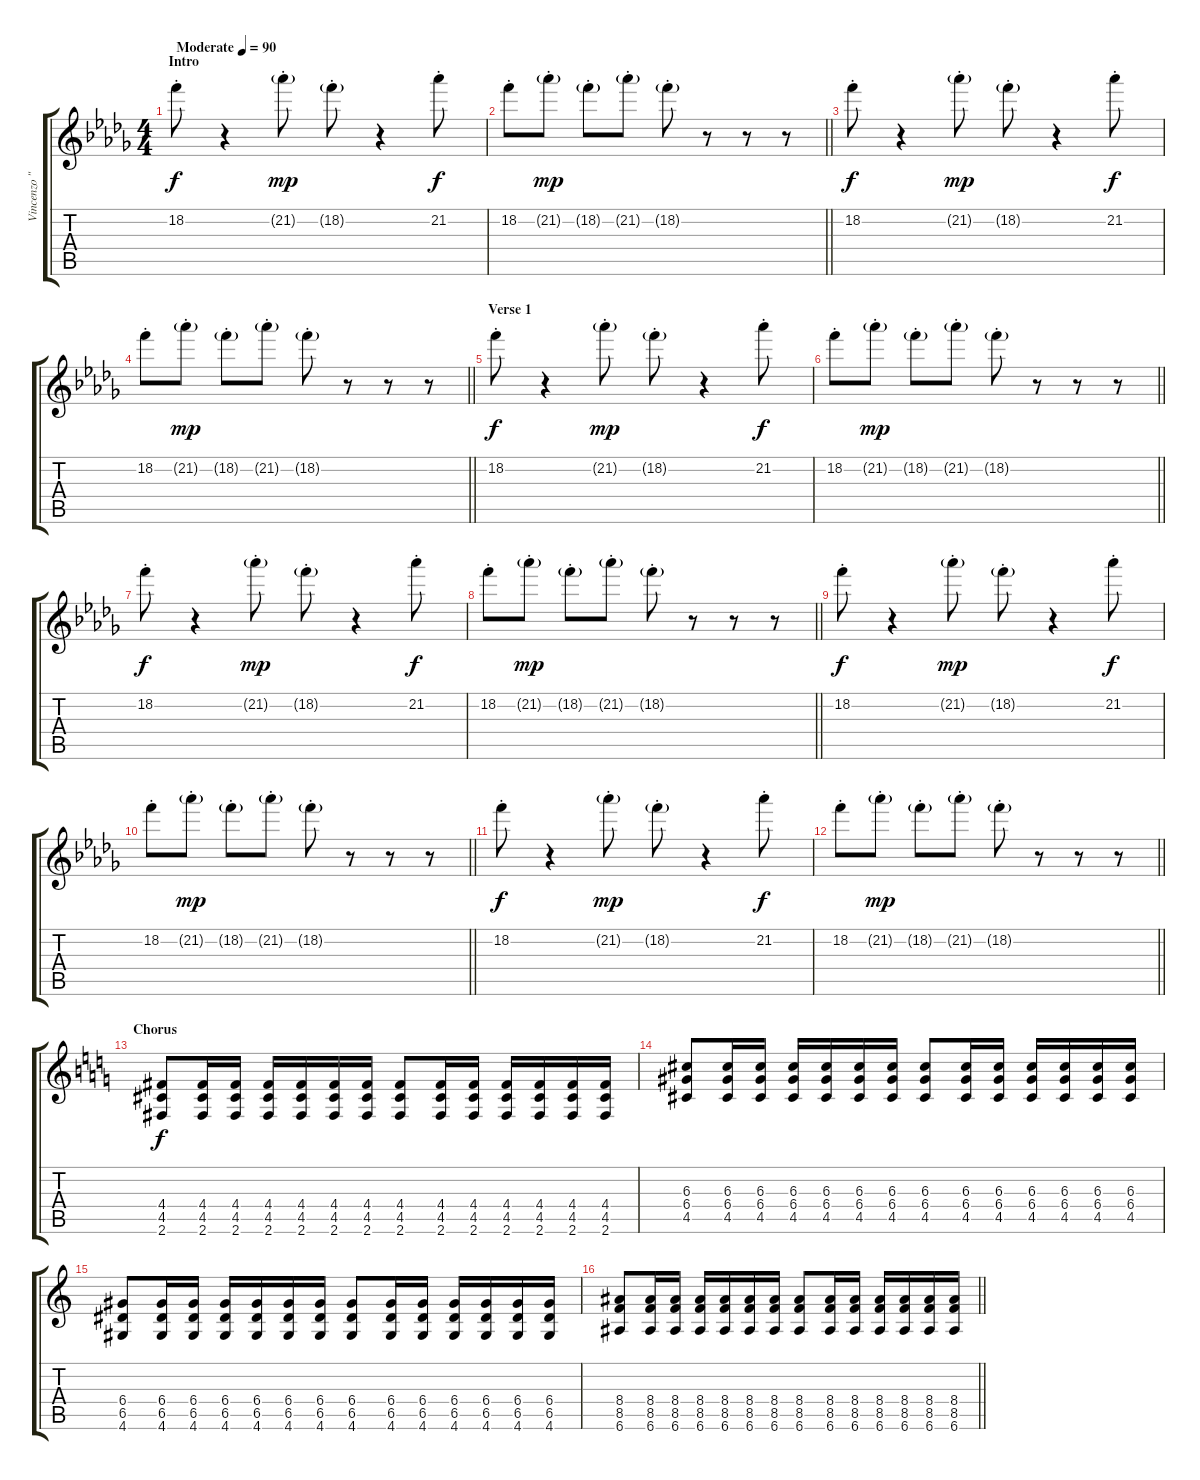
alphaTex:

\track ("Vincenzo \"Vinx\" Cristi (Guitar I)" "Vincenzo \"") {instrument overdrivenguitar}
\staff {score tabs}
\tuning (E4 B3 G3 D3 A2 E2) {hide}
\ts (4 4)
\section ("" "Intro")
\tempo (90 "Moderate")
\clef g2
\ks db
18.2{st}.8{dy f instrument overdrivenguitar} r.4 21.2{g st}.8{dy mp} 18.2{g st}.8 r.4 21.2{st}.8{dy f} |
\barLineRight lightlight
18.2{st}.8 21.2{g st}.8{dy mp} 18.2{g st}.8 21.2{g st}.8 18.2{g st}.8 r.8 r.8 r.8 |
18.2{st}.8{dy f} r.4 21.2{g st}.8{dy mp} 18.2{g st}.8 r.4 21.2{st}.8{dy f} |
\barLineRight lightlight
18.2{st}.8 21.2{g st}.8{dy mp} 18.2{g st}.8 21.2{g st}.8 18.2{g st}.8 r.8 r.8 r.8 |
\section ("" "Verse 1")
18.2{st}.8{dy f} r.4 21.2{g st}.8{dy mp} 18.2{g st}.8 r.4 21.2{st}.8{dy f} |
\barLineRight lightlight
18.2{st}.8 21.2{g st}.8{dy mp} 18.2{g st}.8 21.2{g st}.8 18.2{g st}.8 r.8 r.8 r.8 |
18.2{st}.8{dy f} r.4 21.2{g st}.8{dy mp} 18.2{g st}.8 r.4 21.2{st}.8{dy f} |
\barLineRight lightlight
18.2{st}.8 21.2{g st}.8{dy mp} 18.2{g st}.8 21.2{g st}.8 18.2{g st}.8 r.8 r.8 r.8 |
18.2{st}.8{dy f} r.4 21.2{g st}.8{dy mp} 18.2{g st}.8 r.4 21.2{st}.8{dy f} |
\barLineRight lightlight
18.2{st}.8 21.2{g st}.8{dy mp} 18.2{g st}.8 21.2{g st}.8 18.2{g st}.8 r.8 r.8 r.8 |
18.2{st}.8{dy f} r.4 21.2{g st}.8{dy mp} 18.2{g st}.8 r.4 21.2{st}.8{dy f} |
\barLineRight lightlight
18.2{st}.8 21.2{g st}.8{dy mp} 18.2{g st}.8 21.2{g st}.8 18.2{g st}.8 r.8 r.8 r.8 |
\section ("" "Chorus")
\ks c
(4.4 4.5 2.6).8{dy f instrument overdrivenguitar} (4.4 4.5 2.6).16 (4.4 4.5 2.6).16 (4.4 4.5 2.6).16 (4.4 4.5 2.6).16 (4.4 4.5 2.6).16 (4.4 4.5 2.6).16 (4.4 4.5 2.6).8 (4.4 4.5 2.6).16 (4.4 4.5 2.6).16 (4.4 4.5 2.6).16 (4.4 4.5 2.6).16 (4.4 4.5 2.6).16 (4.4 4.5 2.6).16 |
(6.3 6.4 4.5).8 (6.3 6.4 4.5).16 (6.3 6.4 4.5).16 (6.3 6.4 4.5).16 (6.3 6.4 4.5).16 (6.3 6.4 4.5).16 (6.3 6.4 4.5).16 (6.3 6.4 4.5).8 (6.3 6.4 4.5).16 (6.3 6.4 4.5).16 (6.3 6.4 4.5).16 (6.3 6.4 4.5).16 (6.3 6.4 4.5).16 (6.3 6.4 4.5).16 |
(6.4 6.5 4.6).8 (6.4 6.5 4.6).16 (6.4 6.5 4.6).16 (6.4 6.5 4.6).16 (6.4 6.5 4.6).16 (6.4 6.5 4.6).16 (6.4 6.5 4.6).16 (6.4 6.5 4.6).8 (6.4 6.5 4.6).16 (6.4 6.5 4.6).16 (6.4 6.5 4.6).16 (6.4 6.5 4.6).16 (6.4 6.5 4.6).16 (6.4 6.5 4.6).16 |
\barLineRight lightlight
(8.4 8.5 6.6).8 (8.4 8.5 6.6).16 (8.4 8.5 6.6).16 (8.4 8.5 6.6).16 (8.4 8.5 6.6).16 (8.4 8.5 6.6).16 (8.4 8.5 6.6).16 (8.4 8.5 6.6).8 (8.4 8.5 6.6).16 (8.4 8.5 6.6).16 (8.4 8.5 6.6).16 (8.4 8.5 6.6).16 (8.4 8.5 6.6).16 (8.4 8.5 6.6).16
